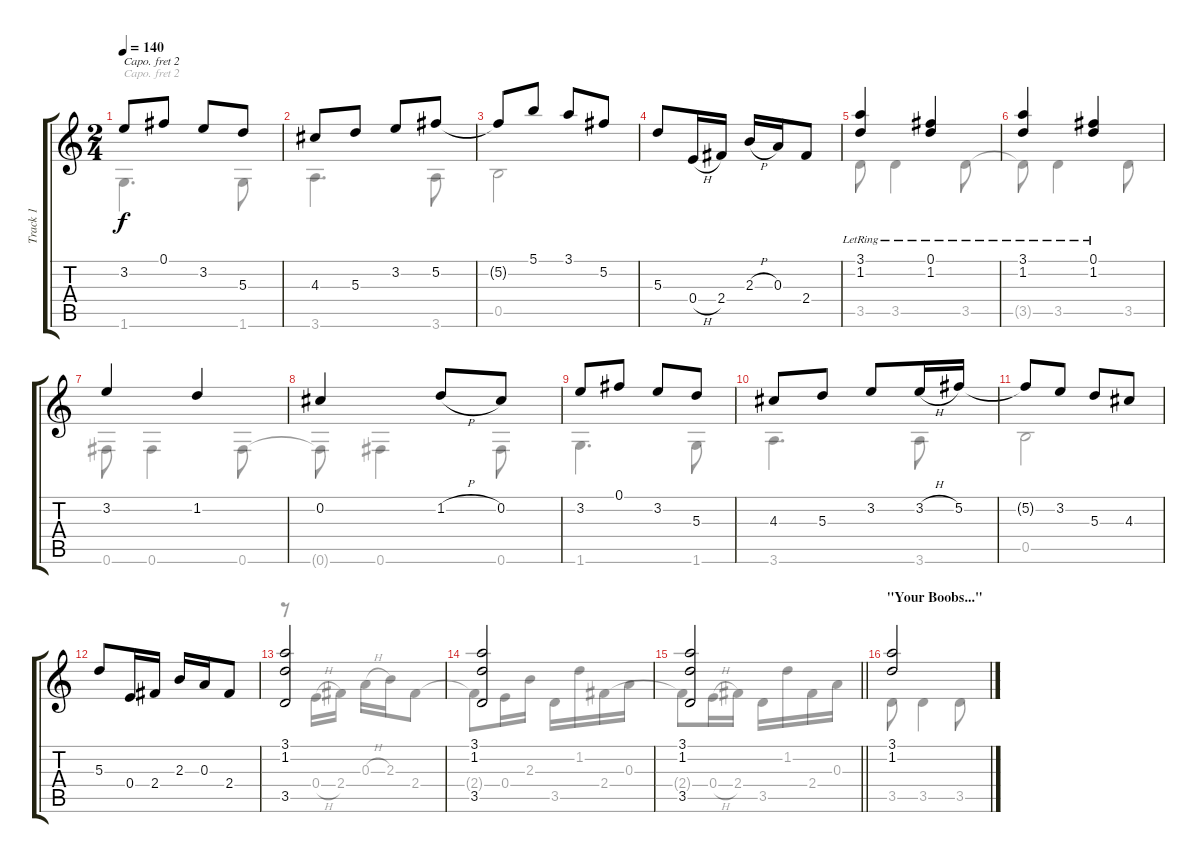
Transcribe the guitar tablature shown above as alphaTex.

\track ("Track 1" "Track 1") {instrument acousticguitarnylon}
\staff {score tabs}
\capo 2
\tuning (E4 B3 G3 D3 A2 E2) {hide}
\voice
\ts (2 4)
\tempo 140
\clef g2
\ks c
3.2.8{dy f} 0.1.8 3.2.8 5.3.8 |
4.3.8 5.3.8 3.2.8 5.2.8 |
5.2{t}.8 5.1.8 3.1.8 5.2.8 |
5.3.8 0.4{h}.16 2.4.16 2.3{h}.16 0.3.16 2.4.8 |
(3.1{lr} 1.2{lr}).4 (0.1{lr} 1.2{lr}).4 |
(3.1{lr} 1.2{lr}).4 (0.1{lr} 1.2{lr}).4 |
3.2.4 1.2.4 |
0.2.4 1.2{h}.8 0.2.8 |
3.2.8 0.1.8 3.2.8 5.3.8 |
4.3.8 5.3.8 3.2.8 3.2{h}.16 5.2.16 |
5.2{t}.8 3.2.8 5.3.8 4.3.8 |
5.3.8 0.4.16 2.4.16 2.3.16 0.3.16 2.4.8 |
(3.1 1.2 3.5).2 |
(3.1 1.2 3.5).2 |
\barLineRight lightlight
(3.1 1.2 3.5).2 |
\section ("" "\"Your Boobs...\"")
(3.1 1.2).2
\voice
\clef g2
\ottava regular
\simile none
\ks c
1.6.4{d dy f} 1.6.8 |
3.6.4{d} 3.6.8 |
0.5.2 |
|
3.5.8 3.5.4 3.5.8 |
3.5{t}.8 3.5.4 3.5.8 |
0.6.8 0.6.4 0.6.8 |
0.6{t}.8 0.6.4 0.6.8 |
1.6.4{d} 1.6.8 |
3.6.4{d} 3.6.8 |
0.5.2 |
|
r.8 0.4{h}.16 2.4.16 0.3{h}.16 2.3.16 2.4.8 |
2.4{t}.8 0.4.16 2.3.16 3.5.16 1.2.16 2.4.16 0.3.16 |
\barLineRight lightlight
2.4{t}.8 0.4{h}.16 2.4.16 3.5.16 1.2.16 2.4.16 0.3.16 |
3.5.8 3.5.4 3.5.8
